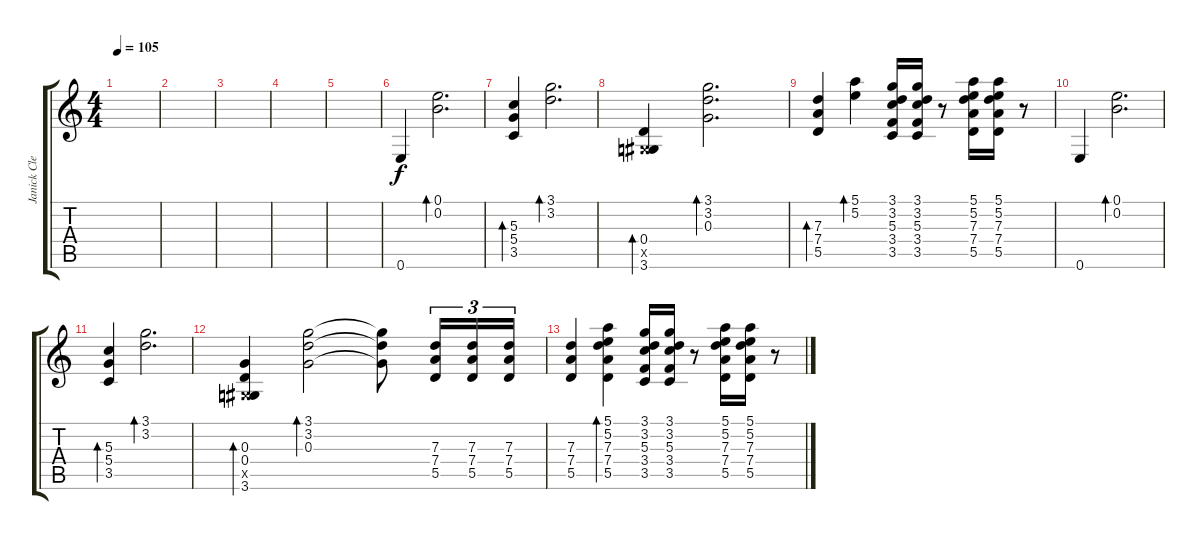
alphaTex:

\track ("Janick Clean" "Janick Cle") {instrument electricguitarclean}
\staff {score tabs}
\tuning (E4 B3 G3 D3 A2 E2) {hide}
\ts (4 4)
\tempo 105
\clef g2
\ks c
|
|
|
|
|
0.6.4 (0.1 0.2).2{d bd 120} |
(5.3 5.4 3.5).4{bd 120} (3.1 3.2).2{d bd 120} |
(0.4 -1.5{x} 3.6).4{bd 120} (3.1 3.2 0.3).2{d bd 120} |
(7.3 7.4 5.5).4{bd 120} (5.1 5.2).4{bd 120} (3.1 3.2 5.3 3.4 3.5).16 (3.1 3.2 5.3 3.4 3.5).16 r.8 (5.1 5.2 7.3 7.4 5.5).16 (5.1 5.2 7.3 7.4 5.5).16 r.8 |
0.6.4 (0.1 0.2).2{d bd 120} |
(5.3 5.4 3.5).4{bd 120} (3.1 3.2).2{d bd 120} |
(0.3 0.4 -1.5{x} 3.6).4{bd 120} (3.1 3.2 0.3).2{bd 120} (3.1{t} 3.2{t} 0.3{t}).8 (7.3 7.4 5.5).16{tu (3 2)} (7.3 7.4 5.5).16{tu (3 2)} (7.3 7.4 5.5).16{tu (3 2)} |
(7.3 7.4 5.5).4 (5.1 5.2 7.3 7.4 5.5).4{bd 120} (3.1 3.2 5.3 3.4 3.5).16 (3.1 3.2 5.3 3.4 3.5).16 r.8 (5.1 5.2 7.3 7.4 5.5).16 (5.1 5.2 7.3 7.4 5.5).16 r.8
